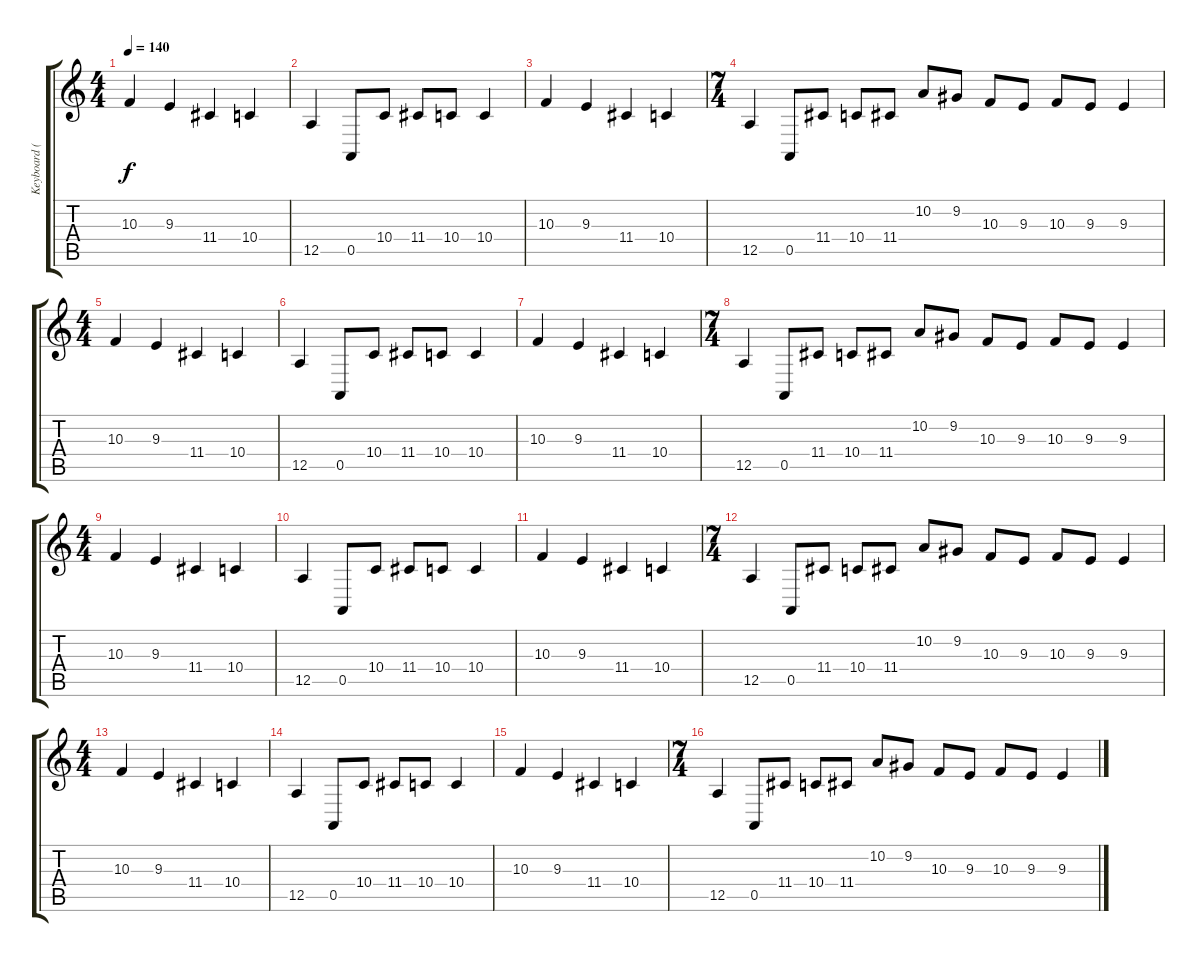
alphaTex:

\track ("Keyboard (Sitar 1)" "Keyboard (") {instrument sitar}
\staff {score tabs}
\tuning (E4 B3 G3 D3 A2 E2) {hide}
\ts (4 4)
\tempo 140
\clef g2
\ks c
10.3.4{dy f} 9.3.4 11.4.4 10.4.4 |
12.5.4 0.5.8 10.4.8 11.4.8 10.4.8 10.4.4 |
10.3.4 9.3.4 11.4.4 10.4.4 |
\ts (7 4)
12.5.4 0.5.8 11.4.8 10.4.8 11.4.8 10.2.8 9.2.8 10.3.8 9.3.8 10.3.8 9.3.8 9.3.4 |
\ts (4 4)
10.3.4 9.3.4 11.4.4 10.4.4 |
12.5.4 0.5.8 10.4.8 11.4.8 10.4.8 10.4.4 |
10.3.4 9.3.4 11.4.4 10.4.4 |
\ts (7 4)
12.5.4 0.5.8 11.4.8 10.4.8 11.4.8 10.2.8 9.2.8 10.3.8 9.3.8 10.3.8 9.3.8 9.3.4 |
\ts (4 4)
10.3.4 9.3.4 11.4.4 10.4.4 |
12.5.4 0.5.8 10.4.8 11.4.8 10.4.8 10.4.4 |
10.3.4 9.3.4 11.4.4 10.4.4 |
\ts (7 4)
12.5.4 0.5.8 11.4.8 10.4.8 11.4.8 10.2.8 9.2.8 10.3.8 9.3.8 10.3.8 9.3.8 9.3.4 |
\ts (4 4)
10.3.4 9.3.4 11.4.4 10.4.4 |
12.5.4 0.5.8 10.4.8 11.4.8 10.4.8 10.4.4 |
10.3.4 9.3.4 11.4.4 10.4.4 |
\ts (7 4)
12.5.4 0.5.8 11.4.8 10.4.8 11.4.8 10.2.8 9.2.8 10.3.8 9.3.8 10.3.8 9.3.8 9.3.4
